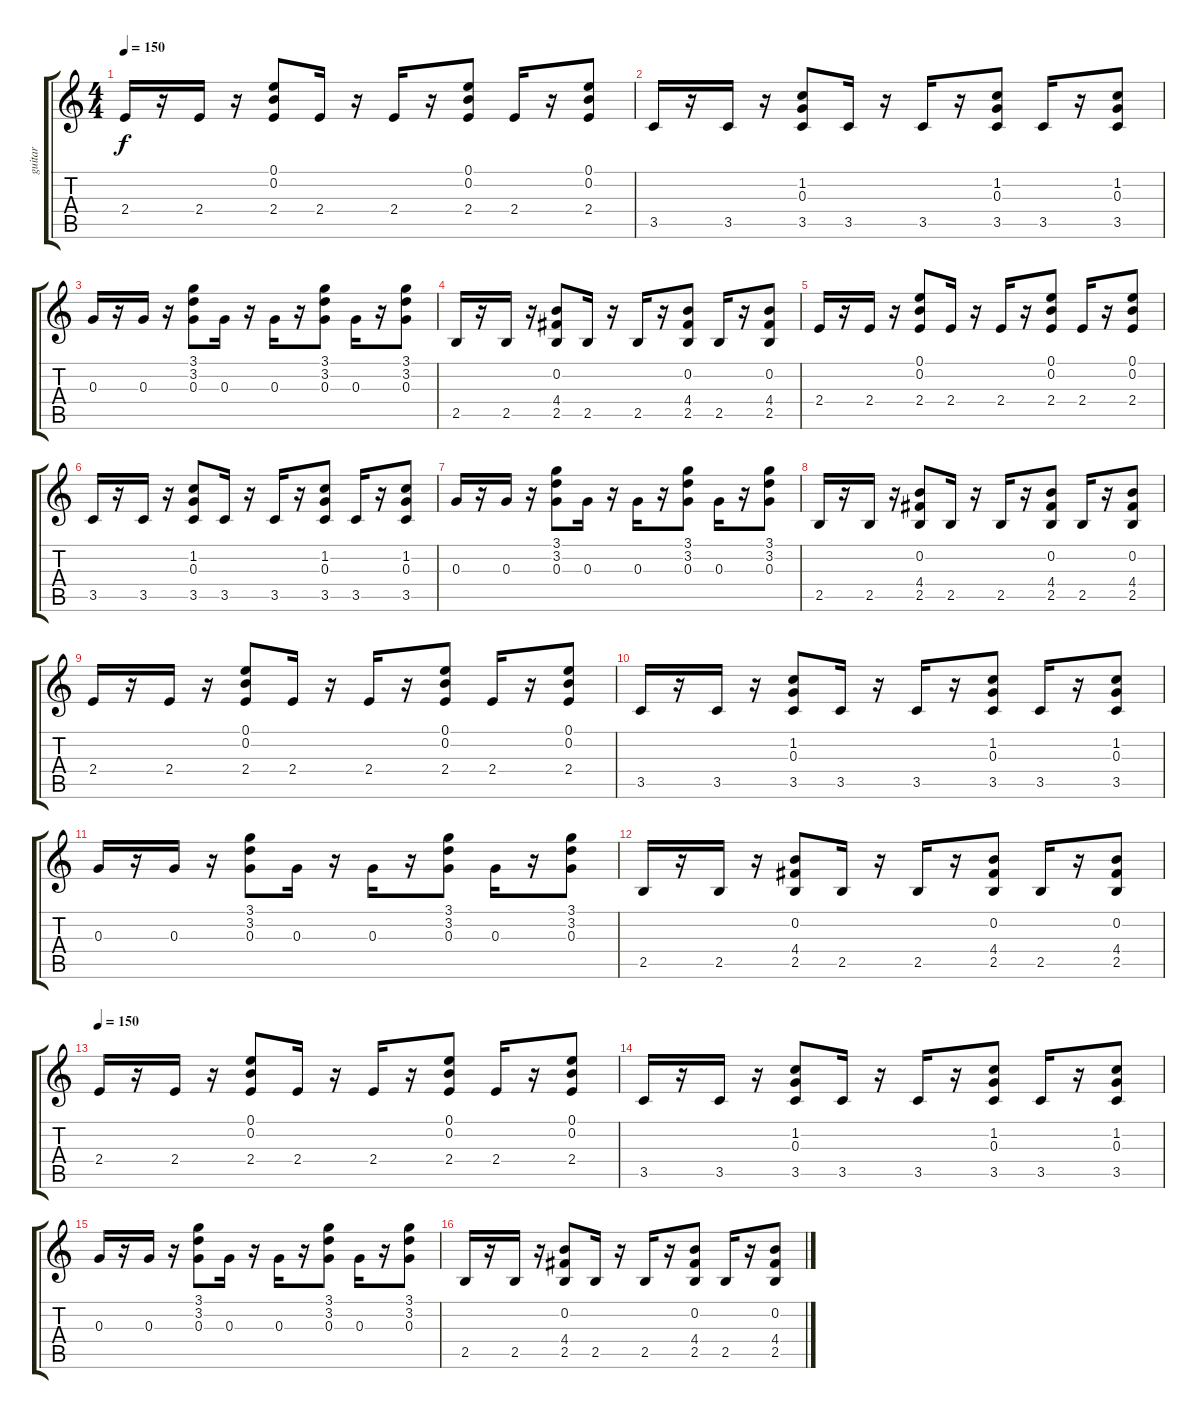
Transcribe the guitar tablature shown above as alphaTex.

\track ("guitar" "guitar") {instrument distortionguitar}
\staff {score tabs}
\tuning (E4 B3 G3 D3 A2 E2) {hide}
\ts (4 4)
\tempo 150
\clef g2
\ks c
2.4.16{dy f} r.16 2.4.16 r.16 (0.1 0.2 2.4).8 2.4.16 r.16 2.4.16 r.16 (0.1 0.2 2.4).8 2.4.16 r.16 (0.1 0.2 2.4).8 |
3.5.16 r.16 3.5.16 r.16 (1.2 0.3 3.5).8 3.5.16 r.16 3.5.16 r.16 (1.2 0.3 3.5).8 3.5.16 r.16 (1.2 0.3 3.5).8 |
0.3.16 r.16 0.3.16 r.16 (3.1 3.2 0.3).8 0.3.16 r.16 0.3.16 r.16 (3.1 3.2 0.3).8 0.3.16 r.16 (3.1 3.2 0.3).8 |
2.5.16 r.16 2.5.16 r.16 (0.2 4.4 2.5).8 2.5.16 r.16 2.5.16 r.16 (0.2 4.4 2.5).8 2.5.16 r.16 (0.2 4.4 2.5).8 |
2.4.16 r.16 2.4.16 r.16 (0.1 0.2 2.4).8 2.4.16 r.16 2.4.16 r.16 (0.1 0.2 2.4).8 2.4.16 r.16 (0.1 0.2 2.4).8 |
3.5.16 r.16 3.5.16 r.16 (1.2 0.3 3.5).8 3.5.16 r.16 3.5.16 r.16 (1.2 0.3 3.5).8 3.5.16 r.16 (1.2 0.3 3.5).8 |
0.3.16 r.16 0.3.16 r.16 (3.1 3.2 0.3).8 0.3.16 r.16 0.3.16 r.16 (3.1 3.2 0.3).8 0.3.16 r.16 (3.1 3.2 0.3).8 |
2.5.16 r.16 2.5.16 r.16 (0.2 4.4 2.5).8 2.5.16 r.16 2.5.16 r.16 (0.2 4.4 2.5).8 2.5.16 r.16 (0.2 4.4 2.5).8 |
2.4.16 r.16 2.4.16 r.16 (0.1 0.2 2.4).8 2.4.16 r.16 2.4.16 r.16 (0.1 0.2 2.4).8 2.4.16 r.16 (0.1 0.2 2.4).8 |
3.5.16 r.16 3.5.16 r.16 (1.2 0.3 3.5).8 3.5.16 r.16 3.5.16 r.16 (1.2 0.3 3.5).8 3.5.16 r.16 (1.2 0.3 3.5).8 |
0.3.16 r.16 0.3.16 r.16 (3.1 3.2 0.3).8 0.3.16 r.16 0.3.16 r.16 (3.1 3.2 0.3).8 0.3.16 r.16 (3.1 3.2 0.3).8 |
2.5.16 r.16 2.5.16 r.16 (0.2 4.4 2.5).8 2.5.16 r.16 2.5.16 r.16 (0.2 4.4 2.5).8 2.5.16 r.16 (0.2 4.4 2.5).8 |
\tempo 150
2.4.16 r.16 2.4.16 r.16 (0.1 0.2 2.4).8 2.4.16 r.16 2.4.16 r.16 (0.1 0.2 2.4).8 2.4.16 r.16 (0.1 0.2 2.4).8 |
3.5.16 r.16 3.5.16 r.16 (1.2 0.3 3.5).8 3.5.16 r.16 3.5.16 r.16 (1.2 0.3 3.5).8 3.5.16 r.16 (1.2 0.3 3.5).8 |
0.3.16 r.16 0.3.16 r.16 (3.1 3.2 0.3).8 0.3.16 r.16 0.3.16 r.16 (3.1 3.2 0.3).8 0.3.16 r.16 (3.1 3.2 0.3).8 |
2.5.16 r.16 2.5.16 r.16 (0.2 4.4 2.5).8 2.5.16 r.16 2.5.16 r.16 (0.2 4.4 2.5).8 2.5.16 r.16 (0.2 4.4 2.5).8
